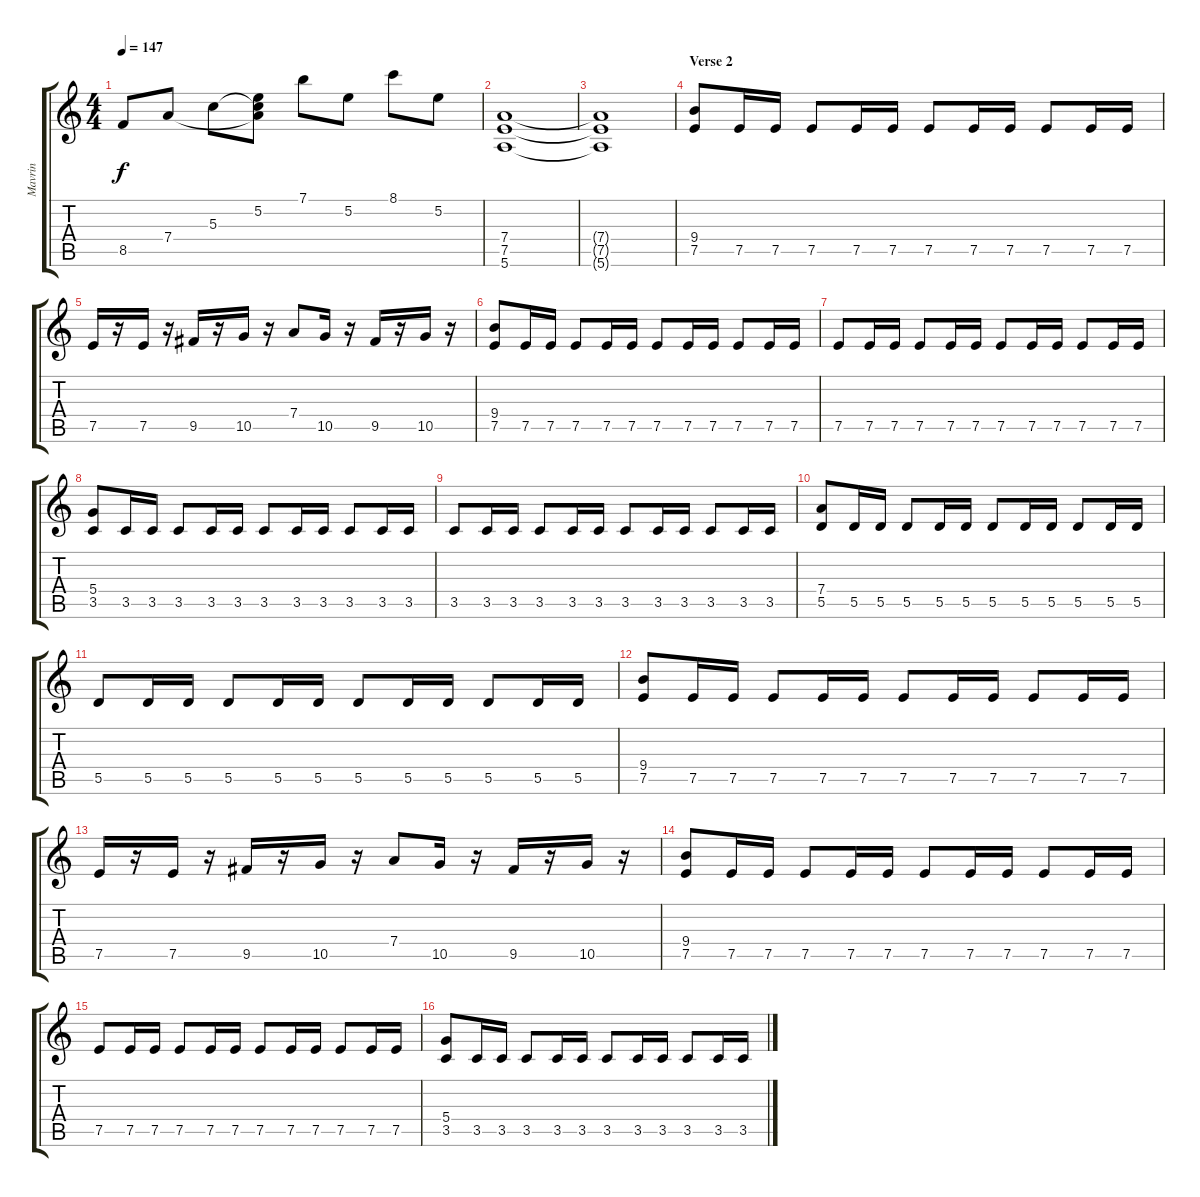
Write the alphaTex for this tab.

\track ("Mavrin" "Mavrin") {instrument overdrivenguitar}
\staff {score tabs}
\tuning (E4 B3 G3 D3 A2 E2) {hide}
\ts (4 4)
\tempo 147
\clef g2
\ks c
8.5.8{dy f} 7.4.8 5.3.8 (5.2 5.3{t} 7.4{t}).8 7.1.8 5.2.8 8.1.8 5.2.8 |
(7.4 7.5 5.6).1 |
(7.4{t} 7.5{t} 5.6{t}).1{volume 10} |
\section ("" "Verse 2")
(9.4 7.5).8 7.5.16 7.5.16 7.5.8 7.5.16 7.5.16 7.5.8 7.5.16 7.5.16 7.5.8 7.5.16 7.5.16 |
7.5.16 r.16 7.5.16 r.16 9.5.16 r.16 10.5.16 r.16 7.4.8 10.5.16 r.16 9.5.16 r.16 10.5.16 r.16 |
(9.4 7.5).8 7.5.16 7.5.16 7.5.8 7.5.16 7.5.16 7.5.8 7.5.16 7.5.16 7.5.8 7.5.16 7.5.16 |
7.5.8 7.5.16 7.5.16 7.5.8 7.5.16 7.5.16 7.5.8 7.5.16 7.5.16 7.5.8 7.5.16 7.5.16 |
(5.4 3.5).8 3.5.16 3.5.16 3.5.8 3.5.16 3.5.16 3.5.8 3.5.16 3.5.16 3.5.8 3.5.16 3.5.16 |
3.5.8 3.5.16 3.5.16 3.5.8 3.5.16 3.5.16 3.5.8 3.5.16 3.5.16 3.5.8 3.5.16 3.5.16 |
(7.4 5.5).8 5.5.16 5.5.16 5.5.8 5.5.16 5.5.16 5.5.8 5.5.16 5.5.16 5.5.8 5.5.16 5.5.16 |
5.5.8 5.5.16 5.5.16 5.5.8 5.5.16 5.5.16 5.5.8 5.5.16 5.5.16 5.5.8 5.5.16 5.5.16 |
(9.4 7.5).8 7.5.16 7.5.16 7.5.8 7.5.16 7.5.16 7.5.8 7.5.16 7.5.16 7.5.8 7.5.16 7.5.16 |
7.5.16 r.16 7.5.16 r.16 9.5.16 r.16 10.5.16 r.16 7.4.8 10.5.16 r.16 9.5.16 r.16 10.5.16 r.16 |
(9.4 7.5).8 7.5.16 7.5.16 7.5.8 7.5.16 7.5.16 7.5.8 7.5.16 7.5.16 7.5.8 7.5.16 7.5.16 |
7.5.8 7.5.16 7.5.16 7.5.8 7.5.16 7.5.16 7.5.8 7.5.16 7.5.16 7.5.8 7.5.16 7.5.16 |
(5.4 3.5).8 3.5.16 3.5.16 3.5.8 3.5.16 3.5.16 3.5.8 3.5.16 3.5.16 3.5.8 3.5.16 3.5.16
